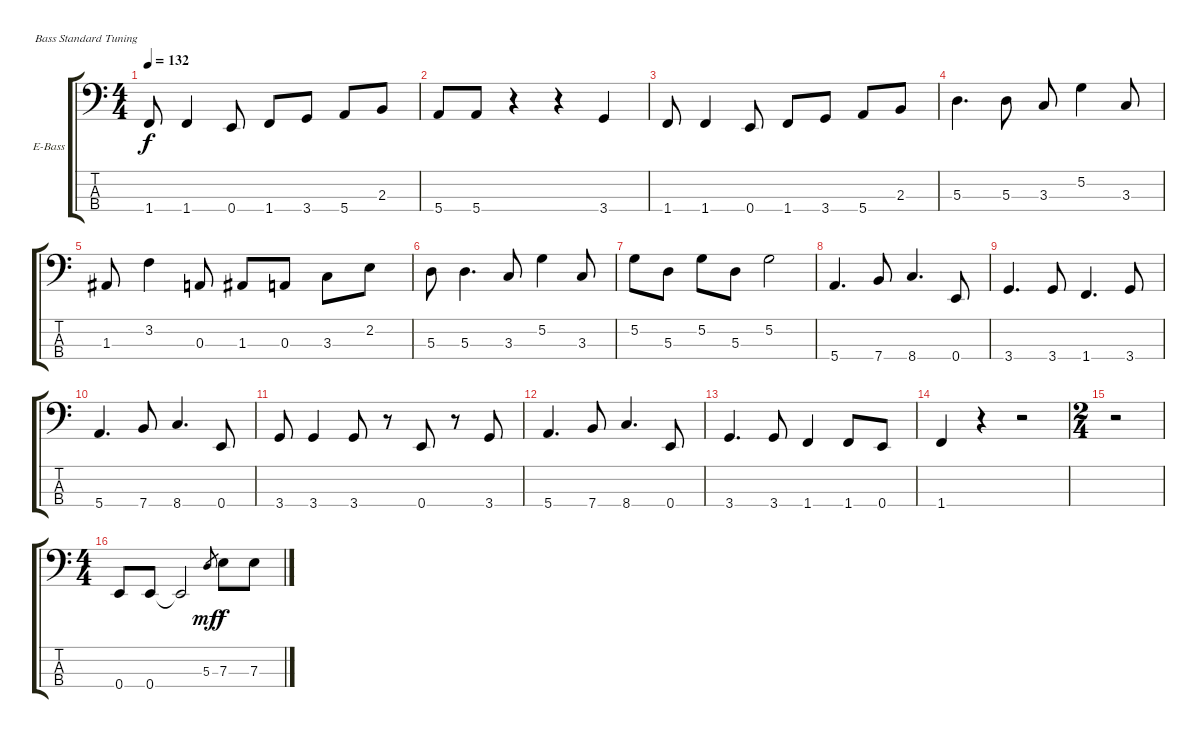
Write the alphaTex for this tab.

\bracketExtendMode groupsimilarinstruments
\firstSystemTrackNameOrientation horizontal
\otherSystemsTrackNameOrientation horizontal
\track ("bass" "E-Bass") {multiBarRest instrument electricbasspick}
\staff {score tabs}
\tuning (G2 D2 A1 E1)
\ts (4 4)
\tempo 132
\clef f4
\ks c
1.4.8{dy f} 1.4.4 0.4.8 1.4.8 3.4.8 5.4.8 2.3.8 |
5.4.8 5.4.8 r.4 r.4 3.4.4 |
1.4.8 1.4.4 0.4.8 1.4.8 3.4.8 5.4.8 2.3.8 |
5.3.4{d} 5.3.8 3.3.8 5.2.4 3.3.8 |
1.3.8 3.2.4 0.3.8 1.3.8 0.3.8 3.3.8 2.2.8 |
5.3.8 5.3.4{d} 3.3.8 5.2.4 3.3.8 |
5.2.8 5.3.8 5.2.8 5.3.8 5.2.2 |
5.4.4{d} 7.4.8 8.4.4{d} 0.4.8 |
3.4.4{d} 3.4.8 1.4.4{d} 3.4.8 |
5.4.4{d} 7.4.8 8.4.4{d} 0.4.8 |
3.4.8 3.4.4 3.4.8 r.8 0.4.8 r.8 3.4.8 |
5.4.4{d} 7.4.8 8.4.4{d} 0.4.8 |
3.4.4{d} 3.4.8 1.4.4 1.4.8 0.4.8 |
1.4.4 r.4 r.2 |
\ts (2 4)
r.2 |
\ts (4 4)
0.4.8 0.4.8 0.4{t}.2 5.3.8{gr dy mf} 7.3.8{dy f} 7.3.8
